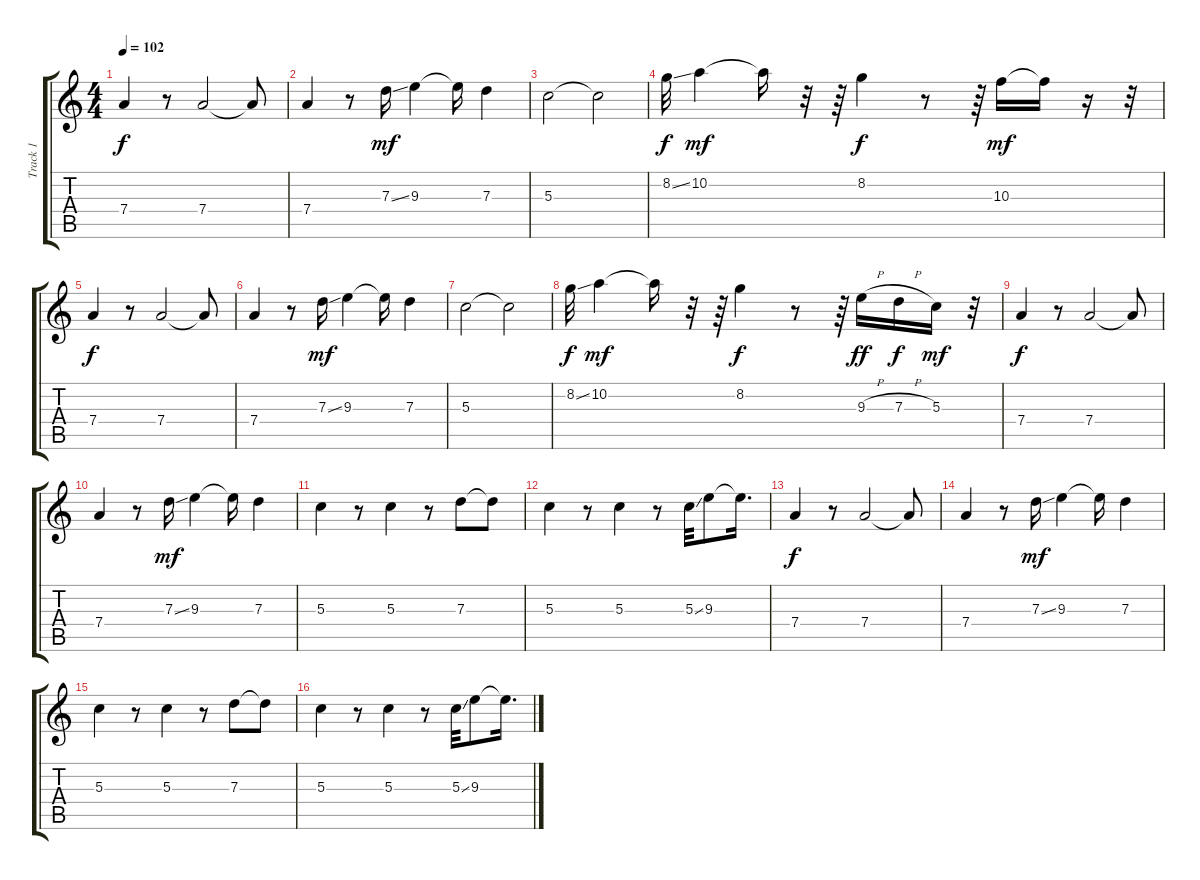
\track ("Track 1" "Track 1") {instrument electricguitarjazz}
\staff {score tabs}
\tuning (E4 B3 G3 D3 A2 E2) {hide}
\ts (4 4)
\tempo 102
\clef g2
\ks c
7.4.4{dy f} r.8 7.4.2 7.4{t}.8 |
7.4.4 r.8 7.3{ss}.16{dy mf} 9.3.4 9.3{t}.16 7.3.4 |
5.3.2 5.3{t}.2 |
8.2{ss}.32{dy f} 10.2.4{dy mf} 10.2{t}.16 r.32 r.64 8.2.4{dy f} r.8 r.64 10.3.16{dy mf} 10.3{t}.16 r.16 r.32 |
7.4.4{dy f} r.8 7.4.2 7.4{t}.8 |
7.4.4 r.8 7.3{ss}.16{dy mf} 9.3.4 9.3{t}.16 7.3.4 |
5.3.2 5.3{t}.2 |
8.2{ss}.32{dy f} 10.2.4{dy mf} 10.2{t}.16 r.32 r.64 8.2.4{dy f} r.8 r.64 9.3{h}.16{dy ff} 7.3{h}.16{dy f} 5.3.16{dy mf} r.32 |
7.4.4{dy f} r.8 7.4.2 7.4{t}.8 |
7.4.4 r.8 7.3{ss}.16{dy mf} 9.3.4 9.3{t}.16 7.3.4 |
5.3.4 r.8 5.3.4 r.8 7.3.8 7.3{t}.8 |
5.3.4 r.8 5.3.4 r.8 5.3{ss}.32 9.3.8 9.3{t}.16{d} |
7.4.4{dy f} r.8 7.4.2 7.4{t}.8 |
7.4.4 r.8 7.3{ss}.16{dy mf} 9.3.4 9.3{t}.16 7.3.4 |
5.3.4 r.8 5.3.4 r.8 7.3.8 7.3{t}.8 |
5.3.4 r.8 5.3.4 r.8 5.3{ss}.32 9.3.8 9.3{t}.16{d}
